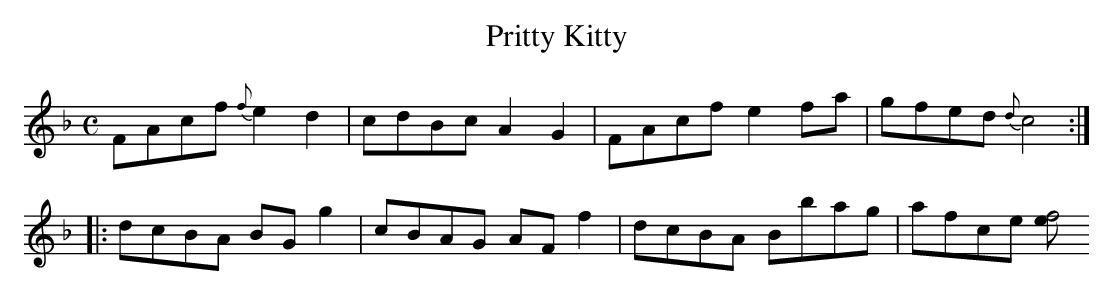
X:1
T:Pritty Kitty
M:C
L:1/8
K:F
FAcf {f}e2d2 | cdBc A2G2 | FAcf e2 fa | gfed {d}c4 :|
|: dcBA BG g2 | cBAG AF f2 | dcBA Bbag | afce [e}f4 :||
